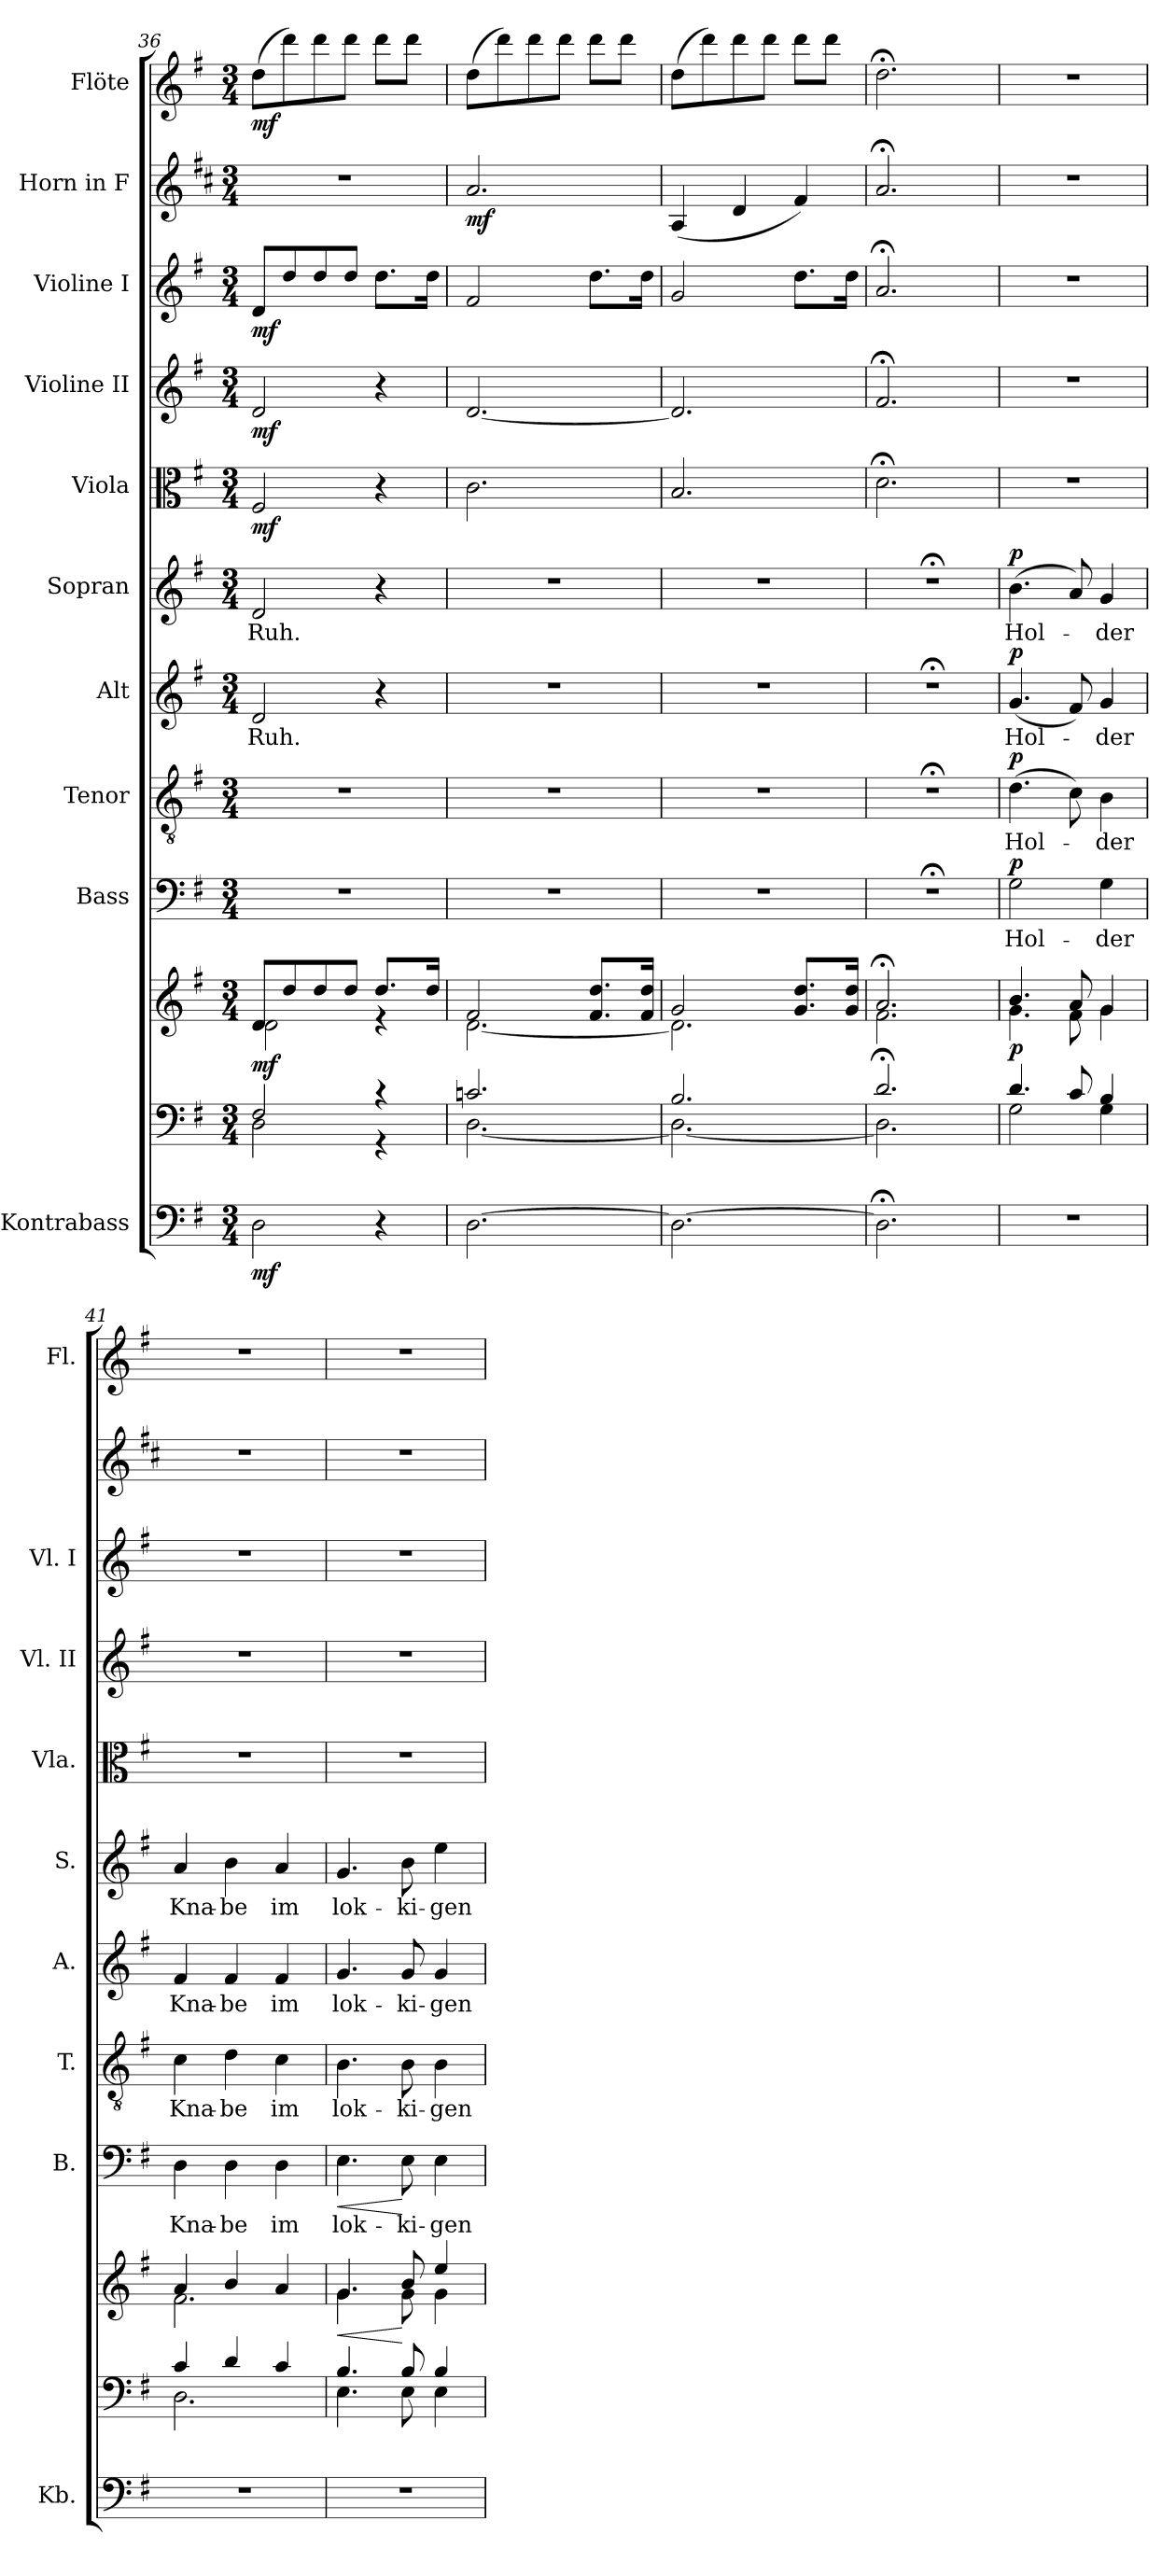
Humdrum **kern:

**kern	**dynam	**kern	**kern	**dynam	**kern	**text	**dynam	**kern	**text	**dynam	**kern	**text	**dynam	**kern	**text	**dynam	**kern	**dynam	**kern	**dynam	**kern	**dynam	**kern	**dynam	**kern	**dynam
*part11	*part11	*part10	*part10	*part10	*part9	*part9	*part9	*part8	*part8	*part8	*part7	*part7	*part7	*part6	*part6	*part6	*part5	*part5	*part4	*part4	*part3	*part3	*part2	*part2	*part1	*part1
*staff12	*staff12	*staff11	*staff10	*staff10/11	*staff9	*staff9	*staff9	*staff8	*staff8	*staff8	*staff7	*staff7	*staff7	*staff6	*staff6	*staff6	*staff5	*staff5	*staff4	*staff4	*staff3	*staff3	*staff2	*staff2	*staff1	*staff1
*I"Kontrabass	*	*	*	*	*I"Bass	*	*	*I"Tenor	*	*	*I"Alt	*	*	*I"Sopran	*	*	*I"Viola	*	*I"Violine II	*	*I"Violine I	*	*I"Horn in F	*	*I"Flöte	*
*I'Kb.	*	*	*	*	*I'B.	*	*	*I'T.	*	*	*I'A.	*	*	*I'S.	*	*	*I'Vla.	*	*I'Vl. II	*	*I'Vl. I	*	*	*	*I'Fl.	*
!!LO:PB:g=z
*clefF4	*	*clefF4	*clefG2	*	*clefF4	*	*	*clefGv2	*	*	*clefG2	*	*	*clefG2	*	*	*clefC3	*	*clefG2	*	*clefG2	*	*clefG2	*	*clefG2	*
*ITrd7c12	*	*	*	*	*	*	*	*	*	*	*	*	*	*	*	*	*	*	*	*	*	*	*ITrd4c7	*	*	*
*k[f#]	*	*k[f#]	*k[f#]	*	*k[f#]	*	*	*k[f#]	*	*	*k[f#]	*	*	*k[f#]	*	*	*k[f#]	*	*k[f#]	*	*k[f#]	*	*k[f#]	*	*k[f#]	*
*G:	*	*G:	*G:	*	*G:	*	*	*G:	*	*	*G:	*	*	*G:	*	*	*G:	*	*G:	*	*G:	*	*G:	*	*G:	*
*M3/4	*	*M3/4	*M3/4	*	*M3/4	*	*	*M3/4	*	*	*M3/4	*	*	*M3/4	*	*	*M3/4	*	*M3/4	*	*M3/4	*	*M3/4	*	*M3/4	*
=36	=36	=36	=36	=36	=36	=36	=36	=36	=36	=36	=36	=36	=36	=36	=36	=36	=36	=36	=36	=36	=36	=36	=36	=36	=36	=36
*	*	*^	*^	*	*	*	*	*	*	*	*	*	*	*	*	*	*	*	*	*	*	*	*	*	*	*
!	!LO:DY:b	!	!	!	!	!LO:DY:b	!	!	!	!	!	!	!	!LO:LY:b	!	!	!LO:LY:b	!	!	!LO:DY:b	!	!LO:DY:b	!	!LO:DY:b	!	!	!	!LO:DY:b
2DD\	mf	2F#/	2D\	8d/L	2d\	mf	2.r	.	.	2.r	.	.	2d/	Ruh.	.	2d/	Ruh.	.	2F#/	mf	2d/	mf	8d/L	mf	2.r	.	(>8dd\L	mf
.	.	.	.	8dd/	.	.	.	.	.	.	.	.	.	.	.	.	.	.	.	.	.	.	8dd/	.	.	.	8ddd\)	.
.	.	.	.	8dd/	.	.	.	.	.	.	.	.	.	.	.	.	.	.	.	.	.	.	8dd/	.	.	.	8ddd\	.
.	.	.	.	8dd/J	.	.	.	.	.	.	.	.	.	.	.	.	.	.	.	.	.	.	8dd/J	.	.	.	8ddd\J	.
4r	.	4r	4r	8.dd/L	4re	.	.	.	.	.	.	.	4r	.	.	4r	.	.	4r	.	4r	.	8.dd\L	.	.	.	8ddd\L	.
.	.	.	.	.	.	.	.	.	.	.	.	.	.	.	.	.	.	.	.	.	.	.	.	.	.	.	8ddd\J	.
.	.	.	.	16dd/Jk	.	.	.	.	.	.	.	.	.	.	.	.	.	.	.	.	.	.	16dd\Jk	.	.	.	.	.
=37	=37	=37	=37	=37	=37	=37	=37	=37	=37	=37	=37	=37	=37	=37	=37	=37	=37	=37	=37	=37	=37	=37	=37	=37	=37	=37	=37	=37
!	!	!	!	!	!	!	!	!	!	!	!	!	!	!	!	!	!	!	!	!	!	!	!	!	!	!LO:DY:b	!	!
[2.DD\	.	2.cn/	[<2.D\	2f#/	[<2.d\	.	2.r	.	.	2.r	.	.	2.r	.	.	2.r	.	.	2.c\	.	[2.d/	.	2f#/	.	2.d/	mf	(>8dd\L	.
.	.	.	.	.	.	.	.	.	.	.	.	.	.	.	.	.	.	.	.	.	.	.	.	.	.	.	8ddd\)	.
.	.	.	.	.	.	.	.	.	.	.	.	.	.	.	.	.	.	.	.	.	.	.	.	.	.	.	8ddd\	.
.	.	.	.	.	.	.	.	.	.	.	.	.	.	.	.	.	.	.	.	.	.	.	.	.	.	.	8ddd\J	.
.	.	.	.	8.f#/ 8.dd/L	.	.	.	.	.	.	.	.	.	.	.	.	.	.	.	.	.	.	8.dd\L	.	.	.	8ddd\L	.
.	.	.	.	.	.	.	.	.	.	.	.	.	.	.	.	.	.	.	.	.	.	.	.	.	.	.	8ddd\J	.
.	.	.	.	16f#/ 16dd/Jk	.	.	.	.	.	.	.	.	.	.	.	.	.	.	.	.	.	.	16dd\Jk	.	.	.	.	.
=38	=38	=38	=38	=38	=38	=38	=38	=38	=38	=38	=38	=38	=38	=38	=38	=38	=38	=38	=38	=38	=38	=38	=38	=38	=38	=38	=38	=38
2.DD\_	.	2.B/	2.D\_	2g/	2.d\]	.	2.r	.	.	2.r	.	.	2.r	.	.	2.r	.	.	2.B/	.	2.d/]	.	2g/	.	(<4D/	.	(>8dd\L	.
.	.	.	.	.	.	.	.	.	.	.	.	.	.	.	.	.	.	.	.	.	.	.	.	.	.	.	8ddd\)	.
.	.	.	.	.	.	.	.	.	.	.	.	.	.	.	.	.	.	.	.	.	.	.	.	.	4G/	.	8ddd\	.
.	.	.	.	.	.	.	.	.	.	.	.	.	.	.	.	.	.	.	.	.	.	.	.	.	.	.	8ddd\J	.
.	.	.	.	8.g/ 8.dd/L	.	.	.	.	.	.	.	.	.	.	.	.	.	.	.	.	.	.	8.dd\L	.	4B/)	.	8ddd\L	.
.	.	.	.	.	.	.	.	.	.	.	.	.	.	.	.	.	.	.	.	.	.	.	.	.	.	.	8ddd\J	.
.	.	.	.	16g/ 16dd/Jk	.	.	.	.	.	.	.	.	.	.	.	.	.	.	.	.	.	.	16dd\Jk	.	.	.	.	.
=39	=39	=39	=39	=39	=39	=39	=39	=39	=39	=39	=39	=39	=39	=39	=39	=39	=39	=39	=39	=39	=39	=39	=39	=39	=39	=39	=39	=39
!	!	!	!	!	!	!	!LO:N:vis=1	!	!	!LO:N:vis=1	!	!	!LO:N:vis=1	!	!	!LO:N:vis=1	!	!	!	!	!	!	!	!	!	!	!	!
2.DD;<\]	.	2.d;/	2.D\]	2.a;</	2.f#\	.	2.r;<	.	.	2.r;<	.	.	2.r;<	.	.	2.r;<	.	.	2.d;<\	.	2.f#;</	.	2.a;</	.	2.d;</	.	2.dd;<\	.
=40	=40	=40	=40	=40	=40	=40	=40	=40	=40	=40	=40	=40	=40	=40	=40	=40	=40	=40	=40	=40	=40	=40	=40	=40	=40	=40	=40	=40
!	!	!	!	!	!	!LO:DY:b	!	!LO:LY:b	!LO:DY:a	!	!LO:LY:b	!LO:DY:a	!	!LO:LY:b	!LO:DY:a	!	!LO:LY:b	!LO:DY:a	!	!	!	!	!	!	!	!	!	!
2.r	.	4.d/	2G\	4.b/	4.g\	p	2G\	Hol-	p	(>4.d\	Hol-	p	(<4.g/	Hol-	p	(>4.b\	Hol-	p	2.r	.	2.r	.	2.r	.	2.r	.	2.r	.
.	.	8c/	.	8a/	8f#\	.	.	.	.	8c\)	.	.	8f#/)	.	.	8a/)	.	.	.	.	.	.	.	.	.	.	.	.
!	!	!	!	!	!	!	!	!LO:LY:b	!	!	!LO:LY:b	!	!	!LO:LY:b	!	!	!LO:LY:b	!	!	!	!	!	!	!	!	!	!	!
.	.	4B/	4G\	4g/	4g\	.	4G\	-der	.	4B\	-der	.	4g/	-der	.	4g/	-der	.	.	.	.	.	.	.	.	.	.	.
=41	=41	=41	=41	=41	=41	=41	=41	=41	=41	=41	=41	=41	=41	=41	=41	=41	=41	=41	=41	=41	=41	=41	=41	=41	=41	=41	=41	=41
!	!	!	!	!	!	!	!	!LO:LY:b	!	!	!LO:LY:b	!	!	!LO:LY:b	!	!	!LO:LY:b	!	!	!	!	!	!	!	!	!	!	!
2.r	.	4c/	2.D\	4a/	2.f#\	.	4D\	Kna-	.	4c\	Kna-	.	4f#/	Kna-	.	4a/	Kna-	.	2.r	.	2.r	.	2.r	.	2.r	.	2.r	.
!	!	!	!	!	!	!	!	!LO:LY:b	!	!	!LO:LY:b	!	!	!LO:LY:b	!	!	!LO:LY:b	!	!	!	!	!	!	!	!	!	!	!
.	.	4d/	.	4b/	.	.	4D\	-be	.	4d\	-be	.	4f#/	-be	.	4b\	-be	.	.	.	.	.	.	.	.	.	.	.
!	!	!	!	!	!	!	!	!LO:LY:b	!	!	!LO:LY:b	!	!	!LO:LY:b	!	!	!LO:LY:b	!	!	!	!	!	!	!	!	!	!	!
.	.	4c/	.	4a/	.	.	4D\	im	.	4c\	im	.	4f#/	im	.	4a/	im	.	.	.	.	.	.	.	.	.	.	.
=42	=42	=42	=42	=42	=42	=42	=42	=42	=42	=42	=42	=42	=42	=42	=42	=42	=42	=42	=42	=42	=42	=42	=42	=42	=42	=42	=42	=42
!	!	!	!	!	!	!LO:HP:b	!	!LO:LY:b	!LO:HP:b	!	!LO:LY:b	!	!	!LO:LY:b	!	!	!LO:LY:b	!	!	!	!	!	!	!	!	!	!	!
2.r	.	4.B/	4.E\	4.g/	4.g\	<	4.E\	lok-	<	4.B\	lok-	.	4.g/	lok-	.	4.g/	lok-	.	2.r	.	2.r	.	2.r	.	2.r	.	2.r	.
!	!	!	!	!	!	!	!	!LO:LY:b	!	!	!LO:LY:b	!	!	!LO:LY:b	!	!	!LO:LY:b	!	!	!	!	!	!	!	!	!	!	!
.	.	8B/	8E\	8b/	8g\	[	8E\	-ki-	[	8B\	-ki-	.	8g/	-ki-	.	8b\	-ki-	.	.	.	.	.	.	.	.	.	.	.
!	!	!	!	!	!	!	!	!LO:LY:b	!	!	!LO:LY:b	!	!	!LO:LY:b	!	!	!LO:LY:b	!	!	!	!	!	!	!	!	!	!	!
.	.	4B/	4E\	4ee/	4g\	.	4E\	-gen	.	4B\	-gen	.	4g/	-gen	.	4ee\	-gen	.	.	.	.	.	.	.	.	.	.	.
*	*	*v	*v	*	*	*	*	*	*	*	*	*	*	*	*	*	*	*	*	*	*	*	*	*	*	*	*	*
*	*	*	*v	*v	*	*	*	*	*	*	*	*	*	*	*	*	*	*	*	*	*	*	*	*	*	*	*
=	=	=	=	=	=	=	=	=	=	=	=	=	=	=	=	=	=	=	=	=	=	=	=	=	=	=
*-	*-	*-	*-	*-	*-	*-	*-	*-	*-	*-	*-	*-	*-	*-	*-	*-	*-	*-	*-	*-	*-	*-	*-	*-	*-	*-
